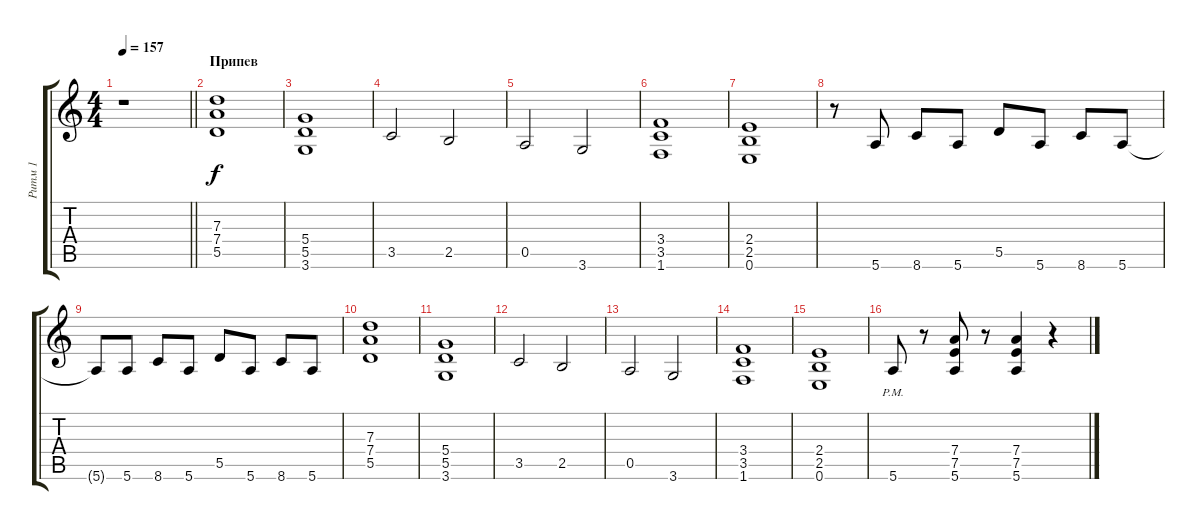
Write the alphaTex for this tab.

\track ("Ритм 1" "Ритм 1") {instrument distortionguitar}
\staff {score tabs}
\tuning (E4 B3 G3 D3 A2 E2) {hide}
\ts (4 4)
\tempo 157
\clef g2
\barLineRight lightlight
\ks c
r.1{dy f} |
\section ("" "Припев")
(7.3 7.4 5.5).1 |
(5.4 5.5 3.6).1 |
3.5.2 2.5.2 |
0.5.2 3.6.2 |
(3.4 3.5 1.6).1 |
(2.4 2.5 0.6).1 |
r.8 5.6.8 8.6.8 5.6.8 5.5.8 5.6.8 8.6.8 5.6.8 |
5.6{t}.8 5.6.8 8.6.8 5.6.8 5.5.8 5.6.8 8.6.8 5.6.8 |
(7.3 7.4 5.5).1 |
(5.4 5.5 3.6).1 |
3.5.2 2.5.2 |
0.5.2 3.6.2 |
(3.4 3.5 1.6).1 |
(2.4 2.5 0.6).1 |
5.6{pm}.8 r.8 (7.4 7.5 5.6).8 r.8 (7.4 7.5 5.6).4 r.4
